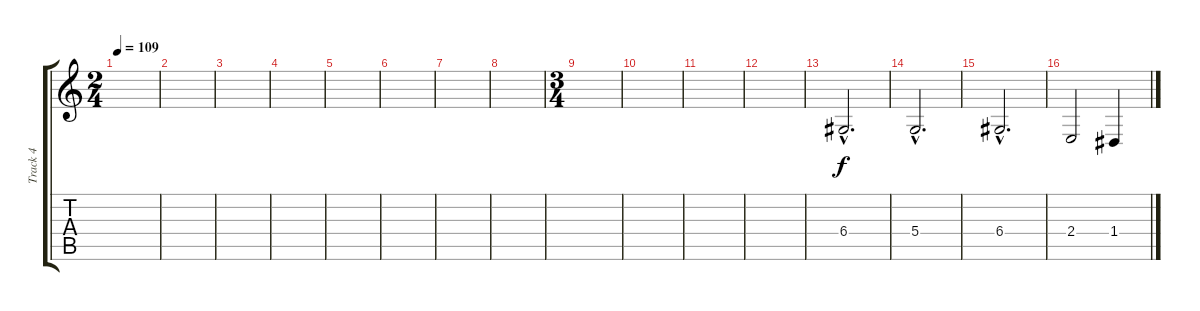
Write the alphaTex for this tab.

\track ("Track 4" "Track 4") {instrument stringensemble2}
\staff {score tabs}
\tuning (E4 B3 G3 D3 A2 E2) {hide}
\ts (2 4)
\tempo 109
\clef g2
\ks c
|
|
|
|
|
|
|
|
\ts (3 4)
|
|
|
|
6.4{hac}.2{d} |
5.4{hac}.2{d} |
6.4{hac}.2{d} |
2.4.2 1.4.4
